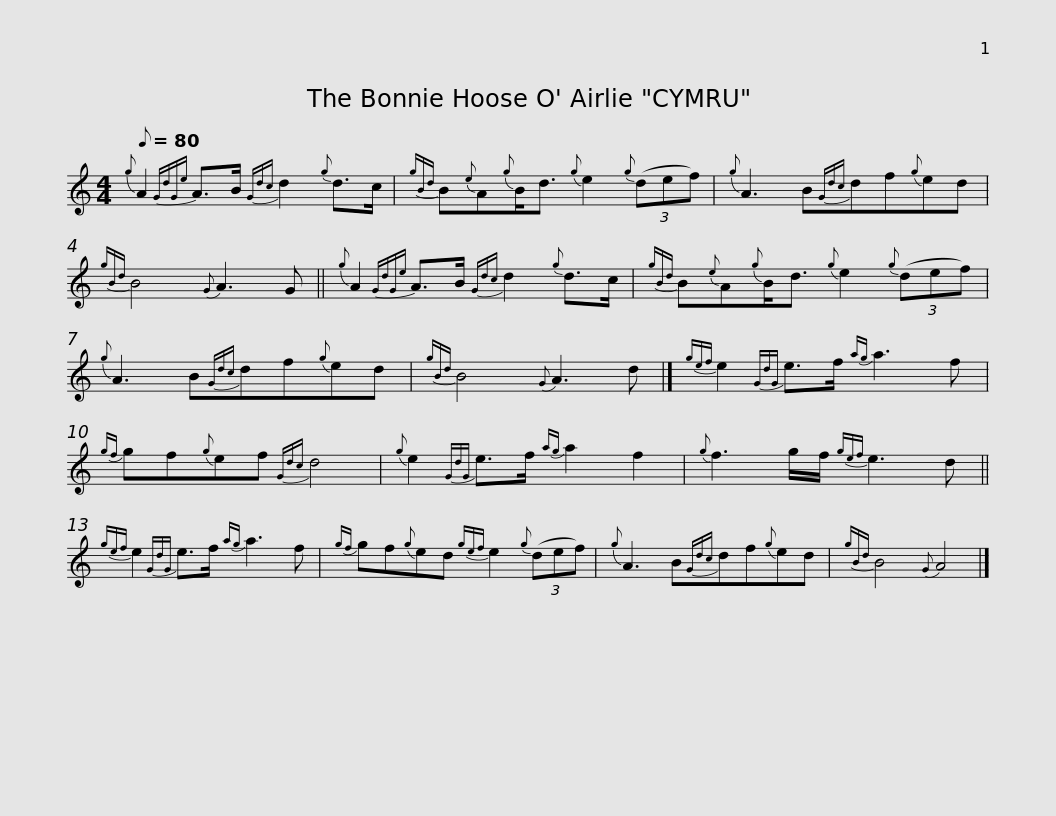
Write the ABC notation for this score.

X:1
L:1/8
Q:1/8=80
M:4/4
I:linebreak $
K:C
V:1 treble
V:1
{g} A2{GdGe} A>B{Gdc} d2{g} d>c |{gBd} B{e}A{g}B<d{g} e2{g} (3(def) |{g} A3 B{Gdc}df{g}ed |${gBd} B4{G} A3 G ||{g} A2{GdGe} A>B{Gdc} d2{g} d>c | %5
{gBd} B{e}A{g}B<d{g} e2{g} (3(def) |${g} A3 B{Gdc}df{g}ed |{gBd} B4{G} A3 d |]{gef} e2{GdG} e>f{ag} a3 f |${gf} gf{g}ef{Gdc} d4 | %10
{g} e2{GdG} e>f{ag} a2 f2 |{g} f3 g/f/{gef} e3 d ||${gef} e2{GdG} e>f{ag} a3 f |{gf} gf{g}ed{gef} e2{g} (3(def) |{g} A3 B{Gdc}df{g}ed |$ %15
{gBd} B4{G} A4 |] %16
